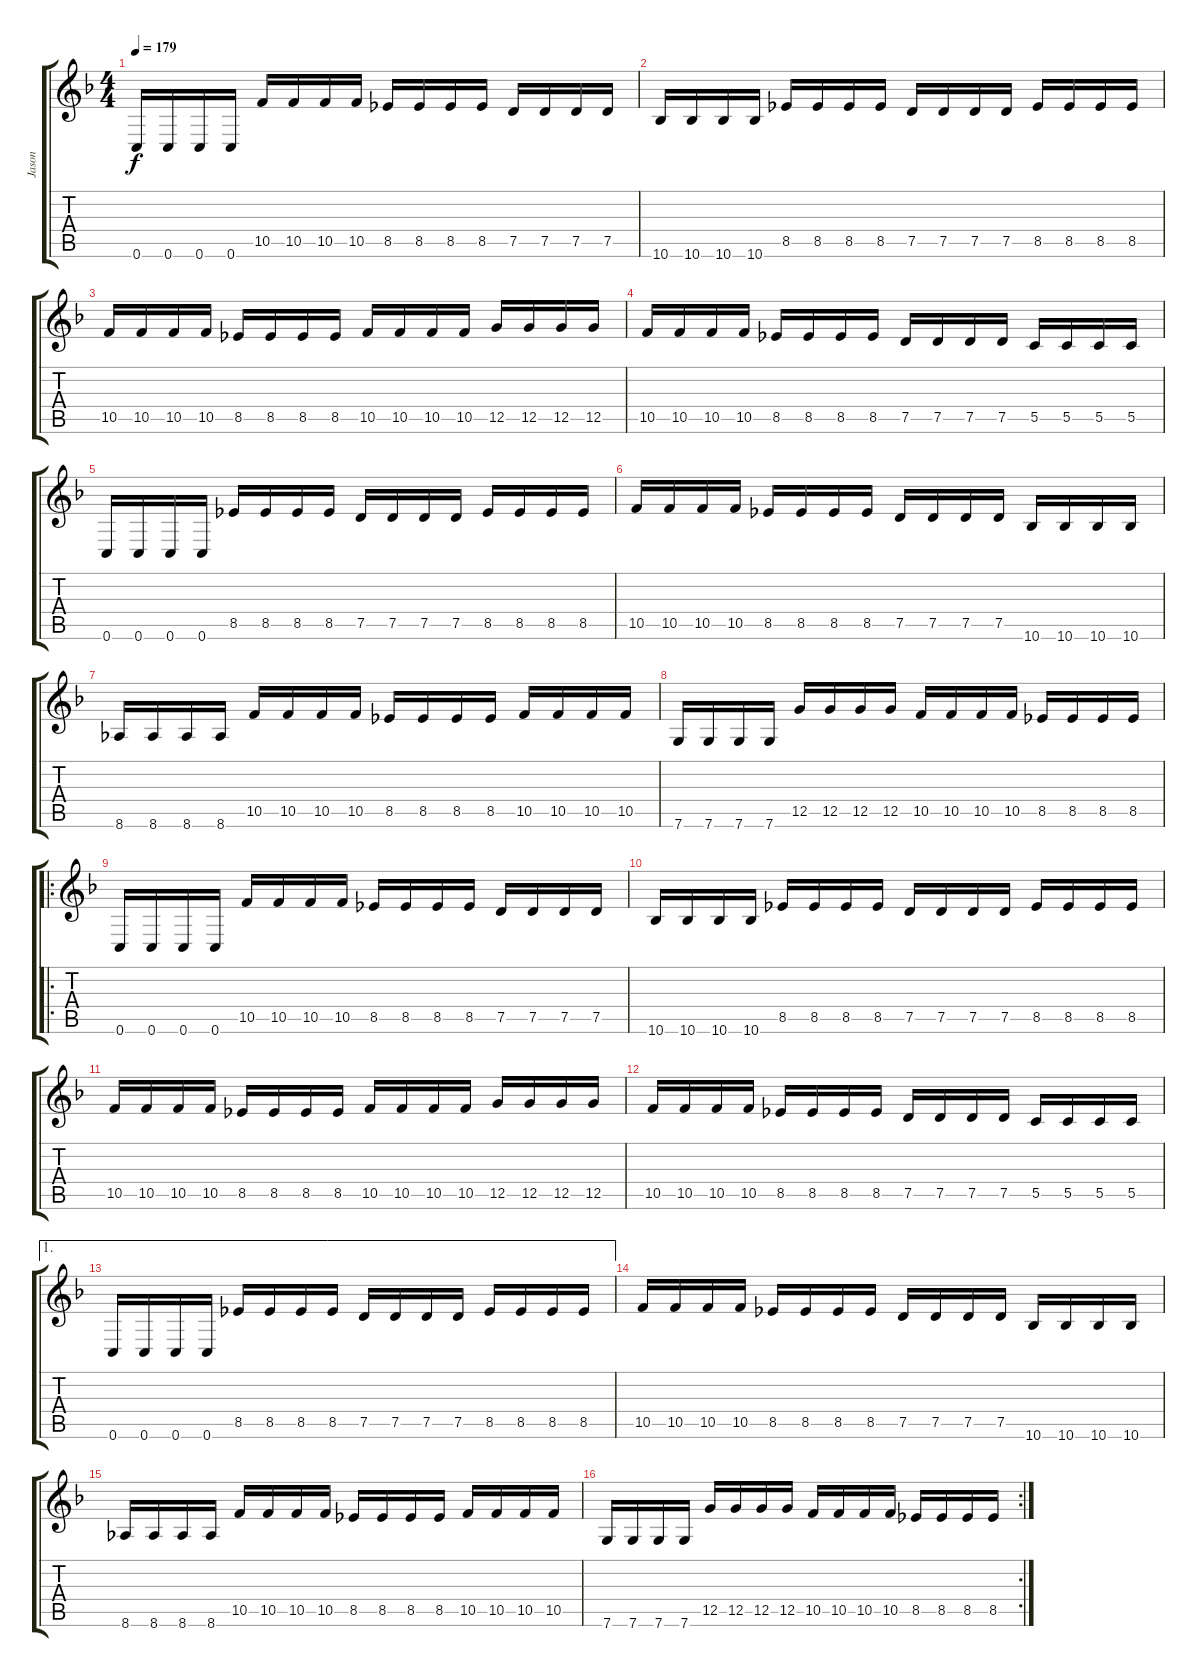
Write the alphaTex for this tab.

\track ("Jason" "Jason") {instrument distortionguitar}
\staff {score tabs}
\tuning (D4 A3 F3 C3 G2 C2) {hide}
\ts (4 4)
\tempo 179
\clef g2
\ks f
0.6.16{dy f volume 16 instrument distortionguitar} 0.6.16 0.6.16 0.6.16 10.5.16 10.5.16 10.5.16 10.5.16 8.5.16 8.5.16 8.5.16 8.5.16 7.5.16 7.5.16 7.5.16 7.5.16 |
10.6.16 10.6.16 10.6.16 10.6.16 8.5.16 8.5.16 8.5.16 8.5.16 7.5.16 7.5.16 7.5.16 7.5.16 8.5.16 8.5.16 8.5.16 8.5.16 |
10.5.16 10.5.16 10.5.16 10.5.16 8.5.16 8.5.16 8.5.16 8.5.16 10.5.16 10.5.16 10.5.16 10.5.16 12.5.16 12.5.16 12.5.16 12.5.16 |
10.5.16 10.5.16 10.5.16 10.5.16 8.5.16 8.5.16 8.5.16 8.5.16 7.5.16 7.5.16 7.5.16 7.5.16 5.5.16 5.5.16 5.5.16 5.5.16 |
0.6.16 0.6.16 0.6.16 0.6.16 8.5.16 8.5.16 8.5.16 8.5.16 7.5.16 7.5.16 7.5.16 7.5.16 8.5.16 8.5.16 8.5.16 8.5.16 |
10.5.16 10.5.16 10.5.16 10.5.16 8.5.16 8.5.16 8.5.16 8.5.16 7.5.16 7.5.16 7.5.16 7.5.16 10.6.16 10.6.16 10.6.16 10.6.16 |
8.6.16 8.6.16 8.6.16 8.6.16 10.5.16 10.5.16 10.5.16 10.5.16 8.5.16 8.5.16 8.5.16 8.5.16 10.5.16 10.5.16 10.5.16 10.5.16 |
7.6.16 7.6.16 7.6.16 7.6.16 12.5.16 12.5.16 12.5.16 12.5.16 10.5.16 10.5.16 10.5.16 10.5.16 8.5.16 8.5.16 8.5.16 8.5.16 |
\ro
0.6.16 0.6.16 0.6.16 0.6.16 10.5.16 10.5.16 10.5.16 10.5.16 8.5.16 8.5.16 8.5.16 8.5.16 7.5.16 7.5.16 7.5.16 7.5.16 |
10.6.16 10.6.16 10.6.16 10.6.16 8.5.16 8.5.16 8.5.16 8.5.16 7.5.16 7.5.16 7.5.16 7.5.16 8.5.16 8.5.16 8.5.16 8.5.16 |
10.5.16 10.5.16 10.5.16 10.5.16 8.5.16 8.5.16 8.5.16 8.5.16 10.5.16 10.5.16 10.5.16 10.5.16 12.5.16 12.5.16 12.5.16 12.5.16 |
10.5.16 10.5.16 10.5.16 10.5.16 8.5.16 8.5.16 8.5.16 8.5.16 7.5.16 7.5.16 7.5.16 7.5.16 5.5.16 5.5.16 5.5.16 5.5.16 |
\ae 1
0.6.16 0.6.16 0.6.16 0.6.16 8.5.16 8.5.16 8.5.16 8.5.16 7.5.16 7.5.16 7.5.16 7.5.16 8.5.16 8.5.16 8.5.16 8.5.16 |
10.5.16 10.5.16 10.5.16 10.5.16 8.5.16 8.5.16 8.5.16 8.5.16 7.5.16 7.5.16 7.5.16 7.5.16 10.6.16 10.6.16 10.6.16 10.6.16 |
8.6.16 8.6.16 8.6.16 8.6.16 10.5.16 10.5.16 10.5.16 10.5.16 8.5.16 8.5.16 8.5.16 8.5.16 10.5.16 10.5.16 10.5.16 10.5.16 |
\rc 2
7.6.16 7.6.16 7.6.16 7.6.16 12.5.16 12.5.16 12.5.16 12.5.16 10.5.16 10.5.16 10.5.16 10.5.16 8.5.16 8.5.16 8.5.16 8.5.16
